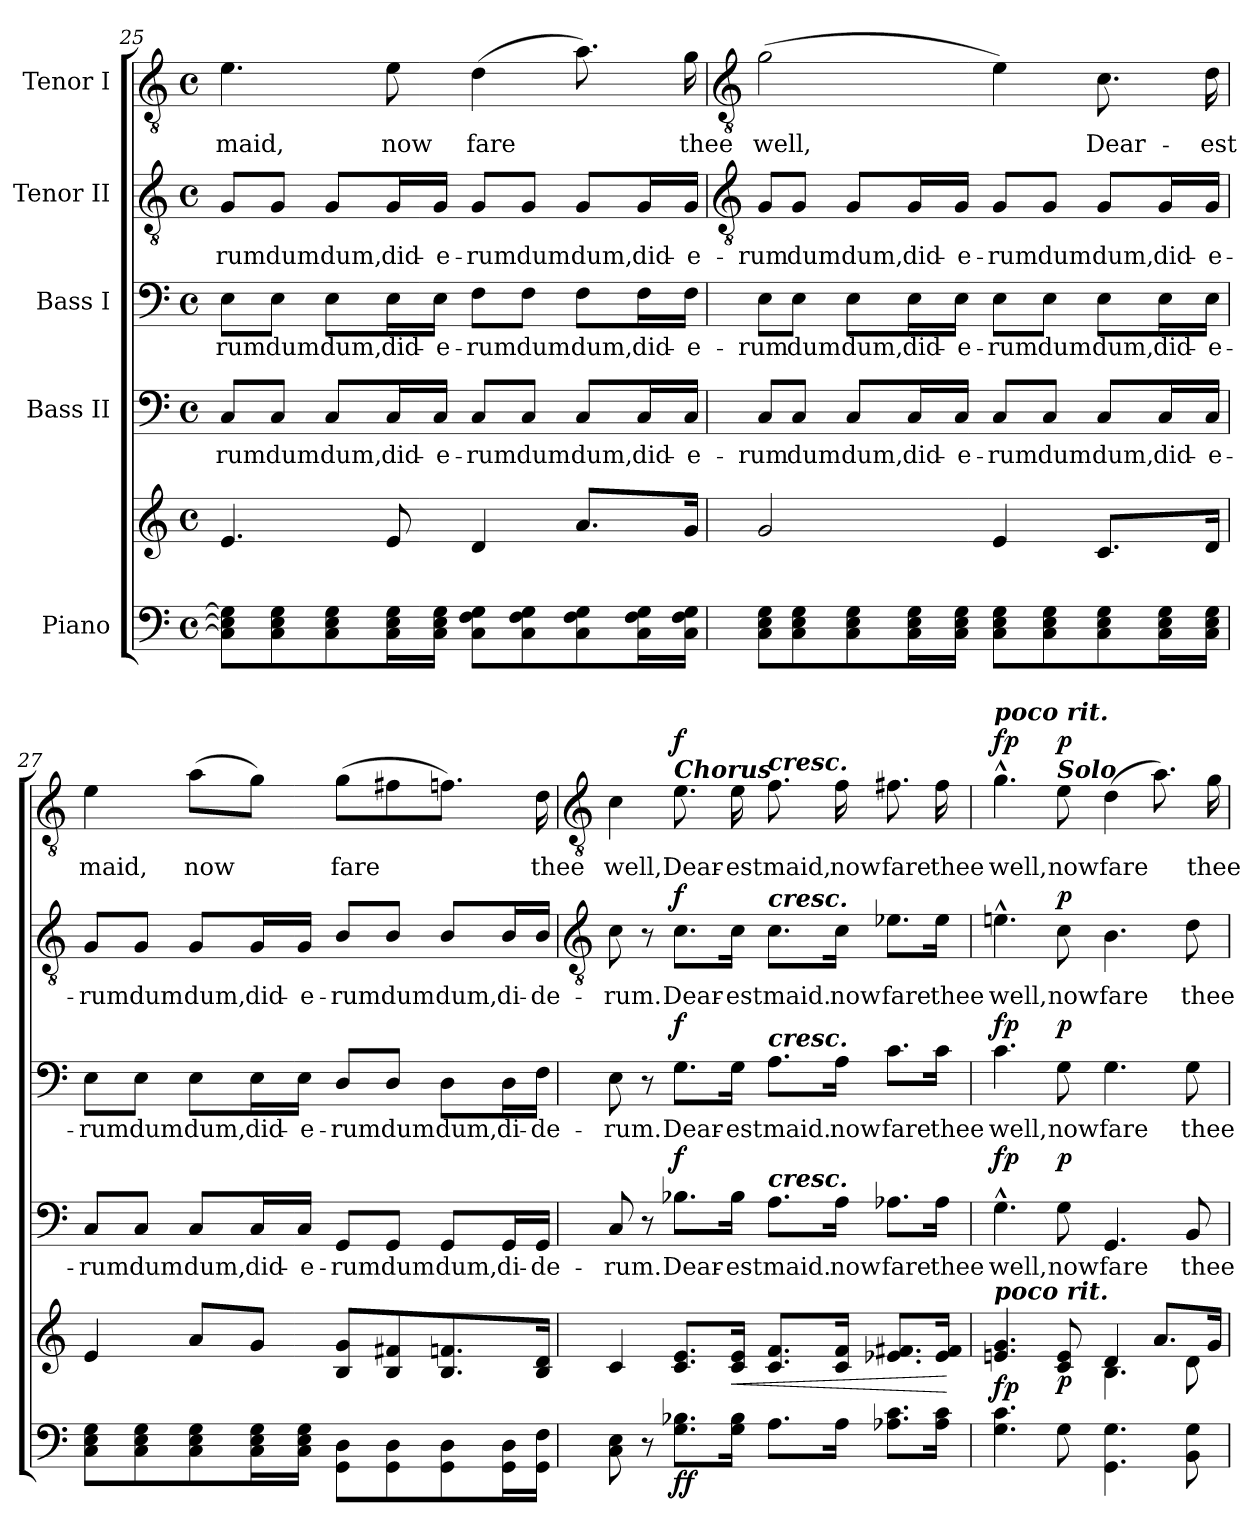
**kern	**kern	**dynam	**kern	**text	**dynam	**kern	**text	**dynam	**kern	**text	**dynam	**kern	**text	**dynam
*part5	*part5	*part5	*part4	*part4	*part4	*part3	*part3	*part3	*part2	*part2	*part2	*part1	*part1	*part1
*staff6	*staff5	*staff5/6	*staff4	*staff4	*staff4	*staff3	*staff3	*staff3	*staff2	*staff2	*staff2	*staff1	*staff1	*staff1
*I"Piano	*	*	*I"Bass II	*	*	*I"Bass I	*	*	*I"Tenor II	*	*	*I"Tenor I	*	*
*clefF4	*clefG2	*	*clefF4	*	*	*clefF4	*	*	*clefGv2	*	*	*clefGv2	*	*
*k[]	*k[]	*	*k[]	*	*	*k[]	*	*	*k[]	*	*	*k[]	*	*
*C:	*C:	*	*C:	*	*	*C:	*	*	*C:	*	*	*C:	*	*
*M4/4	*M4/4	*	*M4/4	*	*	*M4/4	*	*	*M4/4	*	*	*M4/4	*	*
*met(c)	*met(c)	*	*met(c)	*	*	*met(c)	*	*	*met(c)	*	*	*met(c)	*	*
=25	=25	=25	=25	=25	=25	=25	=25	=25	=25	=25	=25	=25	=25	=25
!	!	!	!	!LO:LY:b	!	!	!LO:LY:b	!	!	!LO:LY:b	!	!	!LO:LY:b	!
8C] 8E] 8G]L	4.e	.	8C/L	-rum	.	8E\L	-rum	.	8G/L	-rum	.	4.e	maid,	.
!	!	!	!	!LO:LY:b	!	!	!LO:LY:b	!	!	!LO:LY:b	!	!	!	!
8C 8E 8G	.	.	8C/J	dum	.	8E\J	dum	.	8G/J	dum	.	.	.	.
!	!	!	!	!LO:LY:b	!	!	!LO:LY:b	!	!	!LO:LY:b	!	!	!	!
8C 8E 8G	.	.	8C/L	dum,	.	8E\L	dum,	.	8G/L	dum,	.	.	.	.
!	!	!	!	!LO:LY:b	!	!	!LO:LY:b	!	!	!LO:LY:b	!	!	!LO:LY:b	!
16C 16E 16GL	8e	.	16C/L	did-	.	16E\L	did-	.	16G/L	did-	.	8e	now	.
!	!	!	!	!LO:LY:b	!	!	!LO:LY:b	!	!	!LO:LY:b	!	!	!	!
16C 16E 16GJJ	.	.	16C/JJ	-e-	.	16E\JJ	-e-	.	16G/JJ	-e-	.	.	.	.
!	!	!	!	!LO:LY:b	!	!	!LO:LY:b	!	!	!LO:LY:b	!	!	!LO:LY:b	!
8C 8F 8GL	4d	.	8C/L	-rum	.	8F\L	-rum	.	8G/L	-rum	.	(>4d	fare	.
!	!	!	!	!LO:LY:b	!	!	!LO:LY:b	!	!	!LO:LY:b	!	!	!	!
8C 8F 8G	.	.	8C/J	dum	.	8F\J	dum	.	8G/J	dum	.	.	.	.
!	!	!	!	!LO:LY:b	!	!	!LO:LY:b	!	!	!LO:LY:b	!	!	!	!
8C 8F 8G	8.aL	.	8C/L	dum,	.	8F\L	dum,	.	8G/L	dum,	.	8.a)	.	.
!	!	!	!	!LO:LY:b	!	!	!LO:LY:b	!	!	!LO:LY:b	!	!	!	!
16C 16F 16GL	.	.	16C/L	did-	.	16F\L	did-	.	16G/L	did-	.	.	.	.
!	!	!	!	!LO:LY:b	!	!	!LO:LY:b	!	!	!LO:LY:b	!	!	!LO:LY:b	!
16C 16F 16GJJ	16gJ	.	16C/JJ	-e-	.	16F\JJ	-e-	.	16G/JJ	-e-	.	16g	thee	.
!!LO:LB:g=z
=26	=26	=26	=26	=26	=26	=26	=26	=26	=26	=26	=26	=26	=26	=26
*	*	*	*	*	*	*	*	*	*clefGv2	*	*	*clefGv2	*	*
!	!	!	!	!LO:LY:b	!	!	!LO:LY:b	!	!	!LO:LY:b	!	!	!LO:LY:b	!
8C 8E 8GL	2g	.	8C/L	-rum	.	8E\L	-rum	.	8G/L	-rum	.	(>2g	well,	.
!	!	!	!	!LO:LY:b	!	!	!LO:LY:b	!	!	!LO:LY:b	!	!	!	!
8C 8E 8G	.	.	8C/J	dum	.	8E\J	dum	.	8G/J	dum	.	.	.	.
!	!	!	!	!LO:LY:b	!	!	!LO:LY:b	!	!	!LO:LY:b	!	!	!	!
8C 8E 8G	.	.	8C/L	dum,	.	8E\L	dum,	.	8G/L	dum,	.	.	.	.
!	!	!	!	!LO:LY:b	!	!	!LO:LY:b	!	!	!LO:LY:b	!	!	!	!
16C 16E 16GL	.	.	16C/L	did-	.	16E\L	did-	.	16G/L	did-	.	.	.	.
!	!	!	!	!LO:LY:b	!	!	!LO:LY:b	!	!	!LO:LY:b	!	!	!	!
16C 16E 16GJJ	.	.	16C/JJ	-e-	.	16E\JJ	-e-	.	16G/JJ	-e-	.	.	.	.
!	!	!	!	!LO:LY:b	!	!	!LO:LY:b	!	!	!LO:LY:b	!	!	!	!
8C 8E 8GL	4e	.	8C/L	-rum	.	8E\L	-rum	.	8G/L	-rum	.	4e)	.	.
!	!	!	!	!LO:LY:b	!	!	!LO:LY:b	!	!	!LO:LY:b	!	!	!	!
8C 8E 8G	.	.	8C/J	dum	.	8E\J	dum	.	8G/J	dum	.	.	.	.
!	!	!	!	!LO:LY:b	!	!	!LO:LY:b	!	!	!LO:LY:b	!	!	!LO:LY:b	!
8C 8E 8G	8.cL	.	8C/L	dum,	.	8E\L	dum,	.	8G/L	dum,	.	8.c	Dear-	.
!	!	!	!	!LO:LY:b	!	!	!LO:LY:b	!	!	!LO:LY:b	!	!	!	!
16C 16E 16GL	.	.	16C/L	did-	.	16E\L	did-	.	16G/L	did-	.	.	.	.
!	!	!	!	!LO:LY:b	!	!	!LO:LY:b	!	!	!LO:LY:b	!	!	!LO:LY:b	!
16C 16E 16GJJ	16dJ	.	16C/JJ	-e-	.	16E\JJ	-e-	.	16G/JJ	-e-	.	16d	-est	.
=27	=27	=27	=27	=27	=27	=27	=27	=27	=27	=27	=27	=27	=27	=27
!	!	!	!	!LO:LY:b	!	!	!LO:LY:b	!	!	!LO:LY:b	!	!	!LO:LY:b	!
8C 8E 8GL	4e	.	8C/L	-rum	.	8E\L	-rum	.	8G/L	-rum	.	4e	maid,	.
!	!	!	!	!LO:LY:b	!	!	!LO:LY:b	!	!	!LO:LY:b	!	!	!	!
8C 8E 8G	.	.	8C/J	dum	.	8E\J	dum	.	8G/J	dum	.	.	.	.
!	!	!	!	!LO:LY:b	!	!	!LO:LY:b	!	!	!LO:LY:b	!	!	!LO:LY:b	!
8C 8E 8G	8aL	.	8C/L	dum,	.	8E\L	dum,	.	8G/L	dum,	.	(>8aL	now	.
!	!	!	!	!LO:LY:b	!	!	!LO:LY:b	!	!	!LO:LY:b	!	!	!	!
16C 16E 16GL	8gJ	.	16C/L	did-	.	16E\L	did-	.	16G/L	did-	.	8gJ)	.	.
!	!	!	!	!LO:LY:b	!	!	!LO:LY:b	!	!	!LO:LY:b	!	!	!	!
16C 16E 16GJJ	.	.	16C/JJ	-e-	.	16E\JJ	-e-	.	16G/JJ	-e-	.	.	.	.
!	!	!	!	!LO:LY:b	!	!	!LO:LY:b	!	!	!LO:LY:b	!	!	!LO:LY:b	!
8GG\ 8D\L	8B 8gL	.	8GG/L	-rum	.	8D/L	-rum	.	8B/L	-rum	.	(>8gL	fare	.
!	!	!	!	!LO:LY:b	!	!	!LO:LY:b	!	!	!LO:LY:b	!	!	!	!
8GG\ 8D\	8B 8f#X	.	8GG/J	dum	.	8D/J	dum	.	8B/J	dum	.	8f#X	.	.
!	!	!	!	!LO:LY:b	!	!	!LO:LY:b	!	!	!LO:LY:b	!	!	!	!
8GG\ 8D\	8.B 8.fn	.	8GG/L	dum,	.	8D\L	dum,	.	8B/L	dum,	.	8.fnJ)	.	.
!	!	!	!	!LO:LY:b	!	!	!LO:LY:b	!	!	!LO:LY:b	!	!	!	!
16GG\ 16D\L	.	.	16GG/L	di-	.	16D\L	di-	.	16B/L	di-	.	.	.	.
!	!	!	!	!LO:LY:b	!	!	!LO:LY:b	!	!	!LO:LY:b	!	!	!LO:LY:b	!
16GG\ 16F\JJ	16B 16dJ	.	16GG/JJ	-de-	.	16F\JJ	-de-	.	16B/JJ	-de-	.	16d	thee	.
!!LO:LB:g=z
=28	=28	=28	=28	=28	=28	=28	=28	=28	=28	=28	=28	=28	=28	=28
*	*	*	*	*	*	*	*	*	*clefGv2	*	*	*clefGv2	*	*
*	*^	*	*	*	*	*	*	*	*	*	*	*	*	*
!	!	!	!	!	!LO:LY:b	!	!	!LO:LY:b	!	!	!LO:LY:b	!	!	!LO:LY:b	!
8C 8E	4c/	2ryy	.	8C	-rum.	.	8E	-rum.	.	8c	-rum.	.	4c	well,	.
8r	.	.	.	8r	.	.	8r	.	.	8r	.	.	.	.	.
!	!	!	!	!	!	!	!	!	!	!	!	!	!LO:TX:a:Bi:t=Chorus	!	!
!	!	!	!LO:DY:b=2	!	!LO:LY:b	!	!	!LO:LY:b	!	!	!LO:LY:b	!	!	!LO:LY:b	!
!	!	!	!LO:DY:n=1:b	!	!	!LO:DY:b	!	!	!LO:DY:b	!	!	!LO:DY:b	!	!	!LO:DY:b
8.G 8.B-XL	8.c/ 8.e/L	.	f f	8.B-X\L	Dear-	f	8.G\L	Dear-	f	8.c\L	Dear-	f	8.e	Dear-	f
!	!	!	!LO:HP:b	!	!LO:LY:b	!	!	!LO:LY:b	!	!	!LO:LY:b	!	!	!LO:LY:b	!
16G 16B-J	16c/ 16e/J	.	<	16B-\Jk	-est	.	16G\Jk	-est	.	16c\Jk	-est	.	16e	-est	.
!	!	!	!	!	!	!	!	!	!	!	!	!	!LO:TX:a:Bi:t=cresc.	!	!
!	!	!	!	!	!	!	!	!	!	!LO:TX:a:Bi:t=cresc.	!	!	!	!	!
!	!	!	!	!	!	!	!LO:TX:a:Bi:t=cresc.	!	!	!	!	!	!	!	!
!	!	!	!	!LO:TX:a:Bi:t=cresc.	!	!	!	!	!	!	!	!	!	!	!
!	!	!	!	!	!LO:LY:b	!	!	!LO:LY:b	!	!	!LO:LY:b	!	!	!LO:LY:b	!
8.AL	8.c/ 8.f/L	2ryy	.	8.A\L	maid.	.	8.A\L	maid.	.	8.c\L	maid.	.	8.f	maid,	.
!	!	!	!	!	!LO:LY:b	!	!	!LO:LY:b	!	!	!LO:LY:b	!	!	!LO:LY:b	!
16AJ	16c/ 16f/J	.	.	16A\Jk	now	.	16A\Jk	now	.	16c\Jk	now	.	16f	now	.
!	!	!	!	!	!LO:LY:b	!	!	!LO:LY:b	!	!	!LO:LY:b	!	!	!LO:LY:b	!
8.A-X 8.cL	8.e-X/ 8.f#X/L	.	.	8.A-X\L	fare	.	8.c\L	fare	.	8.e-X\L	fare	.	8.f#X	fare	.
!	!	!	!	!	!LO:LY:b	!	!	!LO:LY:b	!	!	!LO:LY:b	!	!	!LO:LY:b	!
16A- 16cJ	16e-/ 16f#/J	.	.	16A-\Jk	thee	.	16c\Jk	thee	.	16e-\Jk	thee	.	16f#	thee	.
*	*v	*v	*	*	*	*	*	*	*	*	*	*	*	*	*
.	.	[	.	.	.	.	.	.	.	.	.	.	.	.
=29	=29	=29	=29	=29	=29	=29	=29	=29	=29	=29	=29	=29	=29	=29
*	*^	*	*	*	*	*	*	*	*	*	*	*	*	*
!	!	!	!	!	!	!	!	!	!	!	!	!	!LO:TX:a:Bi:t=poco rit.	!	!
!	!LO:TX:a:Bi:t=poco rit.	!	!	!	!	!	!	!	!	!	!	!	!	!	!
!	!	!	!LO:DY:b	!	!LO:LY:b	!LO:DY:b	!	!LO:LY:b	!LO:DY:b	!	!LO:LY:b	!	!	!LO:LY:b	!LO:DY:b
4.G 4.c	4.en/ 4.g/	2ryy	fp	4.G^^	well,	fp	4.c	well,	fp	4.en^^	well,	.	4.g^^	well,	fp
!	!	!	!	!	!	!	!	!	!	!	!	!	!LO:TX:a:Bi:t=Solo	!	!
!	!	!	!LO:DY:b	!	!LO:LY:b	!LO:DY:b	!	!LO:LY:b	!LO:DY:b	!	!LO:LY:b	!LO:DY:b	!	!LO:LY:b	!LO:DY:b
8G	8c/ 8e/	.	p	8G	now	p	8G	now	p	8c	now	p	8e	now	p
!	!	!	!	!	!LO:LY:b	!	!	!LO:LY:b	!	!	!LO:LY:b	!	!	!LO:LY:b	!
4.GG\ 4.G\	4d/	4.B\	.	4.GG	fare	.	4.G	fare	.	4.B	fare	.	(>4d	fare	.
.	8.a/L	.	.	.	.	.	.	.	.	.	.	.	8.a)	.	.
!	!	!	!	!	!LO:LY:b	!	!	!LO:LY:b	!	!	!LO:LY:b	!	!	!	!
8BB 8G	.	8d\	.	8BB	thee	.	8G	thee	.	8d	thee	.	.	.	.
!	!	!	!	!	!	!	!	!	!	!	!	!	!	!LO:LY:b	!
.	16g/J	.	.	.	.	.	.	.	.	.	.	.	16g	thee	.
*	*v	*v	*	*	*	*	*	*	*	*	*	*	*	*	*
=	=	=	=	=	=	=	=	=	=	=	=	=	=	=
*-	*-	*-	*-	*-	*-	*-	*-	*-	*-	*-	*-	*-	*-	*-
